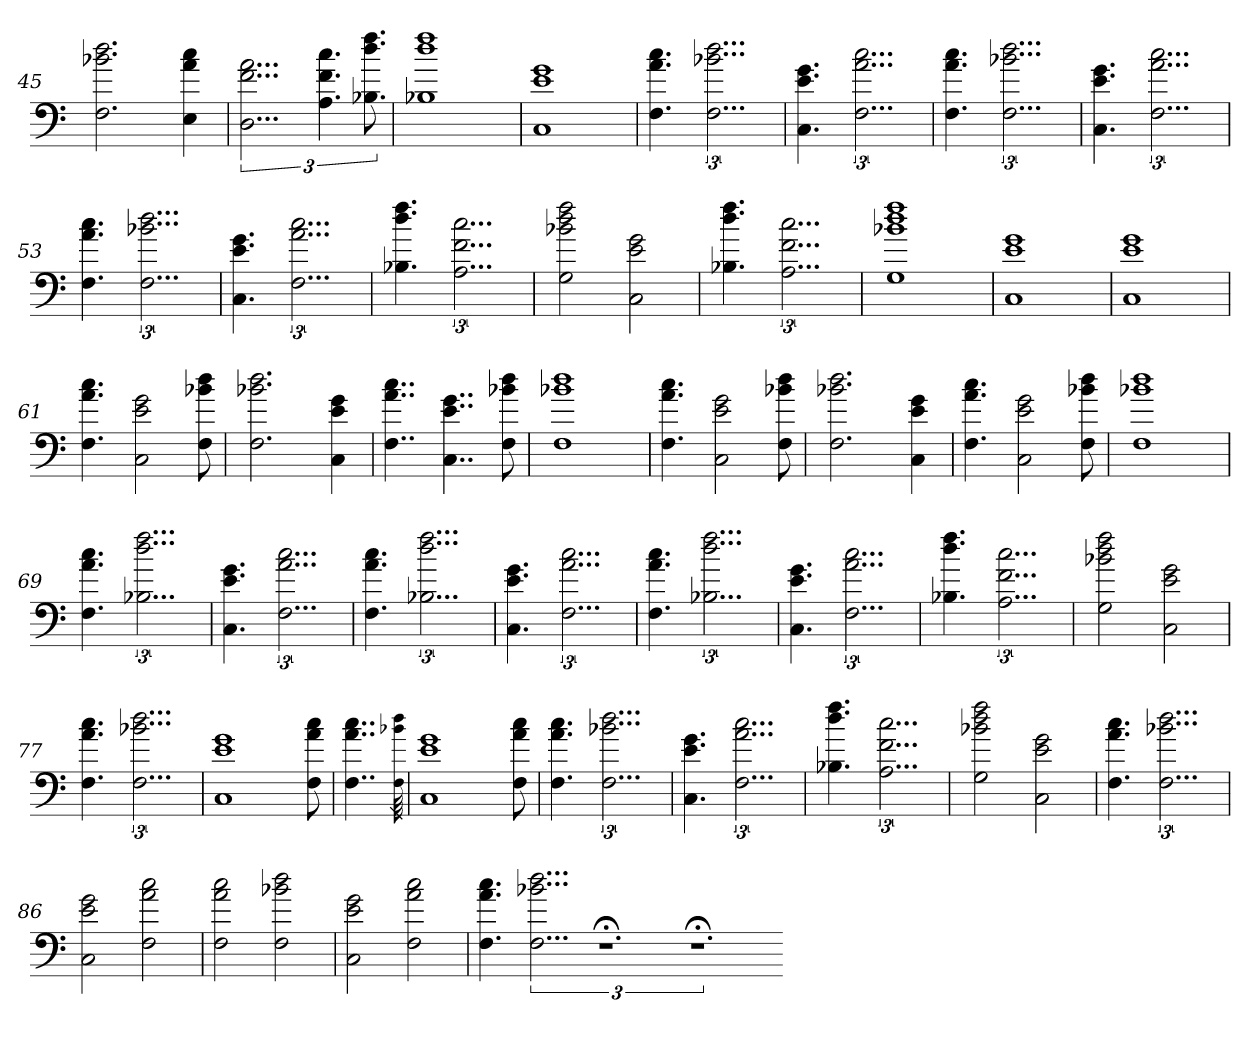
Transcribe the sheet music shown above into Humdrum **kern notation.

**kern
*part1
*staff1
=45
2.F 2.b-X 2.dd
4E 4a 4cc
=46
3...D 3...f 3...a
6.A 6.f 6.cc
12.B-X 12.dd 12.ff
=47
1B-X 1dd 1ff
=48
1C 1e 1g
=49
4.F 4.a 4.cc
3...F 3...b-X 3...dd
=50
4.C 4.e 4.g
3...F 3...a 3...cc
=51
4.F 4.a 4.cc
3...F 3...b-X 3...dd
=52
4.C 4.e 4.g
3...F 3...a 3...cc
=53
4.F 4.a 4.cc
3...F 3...b-X 3...dd
=54
4.C 4.e 4.g
3...F 3...a 3...cc
=55
4.B-X 4.dd 4.ff
3...A 3...f 3...cc
=56
2G 2b-X 2dd 2ff
2C 2e 2g
=57
4.B-X 4.dd 4.ff
3...A 3...f 3...cc
=58
1G 1b-X 1dd 1ff
=59
1C 1e 1g
=60
1C 1e 1g
=61
4.F 4.a 4.cc
2C 2e 2g
8F 8b-X 8dd
=62
2.F 2.b-X 2.dd
4C 4e 4g
=63
4..F 4..a 4..cc
4..C 4..e 4..g
8F 8b-X 8dd
=64
1F 1b-X 1dd
=65
4.F 4.a 4.cc
2C 2e 2g
8F 8b-X 8dd
=66
2.F 2.b-X 2.dd
4C 4e 4g
=67
4.F 4.a 4.cc
2C 2e 2g
8F 8b-X 8dd
=68
1F 1b-X 1dd
=69
4.F 4.a 4.cc
3...B-X 3...dd 3...ff
=70
4.C 4.e 4.g
3...F 3...a 3...cc
=71
4.F 4.a 4.cc
3...B-X 3...dd 3...ff
=72
4.C 4.e 4.g
3...F 3...a 3...cc
=73
4.F 4.a 4.cc
3...B-X 3...dd 3...ff
=74
4.C 4.e 4.g
3...F 3...a 3...cc
=75
4.B-X 4.dd 4.ff
3...A 3...f 3...cc
=76
2G 2b-X 2dd 2ff
2C 2e 2g
=77
4.F 4.a 4.cc
3...F 3...b-X 3...dd
=78
1C 1e 1g
8F 8a 8cc
=79
4..F 4..a 4..cc
64qF 64qb-X 64qdd
=80
1C 1e 1g
8F 8a 8cc
=81
4.F 4.a 4.cc
3...F 3...b-X 3...dd
=82
4.C 4.e 4.g
3...F 3...a 3...cc
=83
4.B-X 4.dd 4.ff
3...A 3...f 3...cc
=84
2G 2b-X 2dd 2ff
2C 2e 2g
=85
4.F 4.a 4.cc
3...F 3...b-X 3...dd
=86
2C 2e 2g
2F 2a 2cc
=87
2F 2a 2cc
2F 2b-X 2dd
=88
2C 2e 2g
2F 2a 2cc
=89
4.F 4.a 4.cc
3...F 3...b-X 3...dd
3%2.r;<
3%2.r;<
=-
*-
